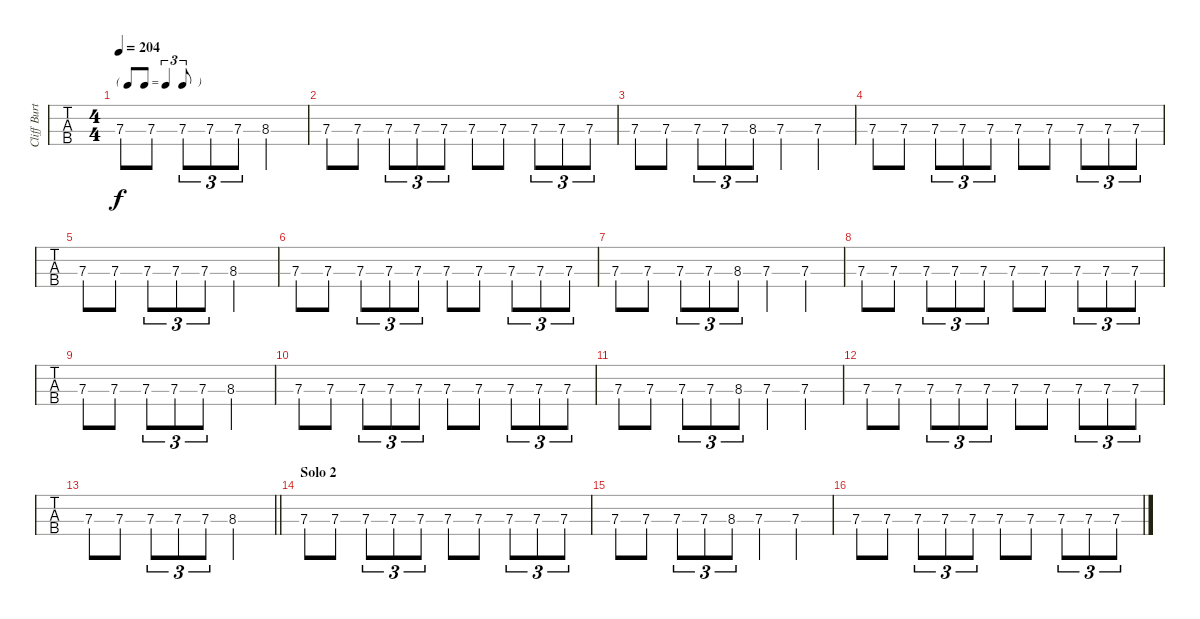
\track ("Cliff Burton/Jason Newsted" "Cliff Burt") {instrument electricbassfinger}
\staff {tabs}
\tuning (G2 D2 A1 E1) {hide}
\ts (4 4)
\tf triplet8th
\tempo 204
\clef f4
\ks c
7.3.8{dy f} 7.3.8 7.3.8{tu (3 2)} 7.3.8{tu (3 2)} 7.3.8{tu (3 2)} 8.3.2 |
7.3.8 7.3.8 7.3.8{tu (3 2)} 7.3.8{tu (3 2)} 7.3.8{tu (3 2)} 7.3.8 7.3.8 7.3.8{tu (3 2)} 7.3.8{tu (3 2)} 7.3.8{tu (3 2)} |
7.3.8 7.3.8 7.3.8{tu (3 2)} 7.3.8{tu (3 2)} 8.3.8{tu (3 2)} 7.3.4 7.3.4 |
7.3.8 7.3.8 7.3.8{tu (3 2)} 7.3.8{tu (3 2)} 7.3.8{tu (3 2)} 7.3.8 7.3.8 7.3.8{tu (3 2)} 7.3.8{tu (3 2)} 7.3.8{tu (3 2)} |
7.3.8 7.3.8 7.3.8{tu (3 2)} 7.3.8{tu (3 2)} 7.3.8{tu (3 2)} 8.3.2 |
7.3.8 7.3.8 7.3.8{tu (3 2)} 7.3.8{tu (3 2)} 7.3.8{tu (3 2)} 7.3.8 7.3.8 7.3.8{tu (3 2)} 7.3.8{tu (3 2)} 7.3.8{tu (3 2)} |
7.3.8 7.3.8 7.3.8{tu (3 2)} 7.3.8{tu (3 2)} 8.3.8{tu (3 2)} 7.3.4 7.3.4 |
7.3.8 7.3.8 7.3.8{tu (3 2)} 7.3.8{tu (3 2)} 7.3.8{tu (3 2)} 7.3.8 7.3.8 7.3.8{tu (3 2)} 7.3.8{tu (3 2)} 7.3.8{tu (3 2)} |
7.3.8 7.3.8 7.3.8{tu (3 2)} 7.3.8{tu (3 2)} 7.3.8{tu (3 2)} 8.3.2 |
7.3.8 7.3.8 7.3.8{tu (3 2)} 7.3.8{tu (3 2)} 7.3.8{tu (3 2)} 7.3.8 7.3.8 7.3.8{tu (3 2)} 7.3.8{tu (3 2)} 7.3.8{tu (3 2)} |
7.3.8 7.3.8 7.3.8{tu (3 2)} 7.3.8{tu (3 2)} 8.3.8{tu (3 2)} 7.3.4 7.3.4 |
7.3.8 7.3.8 7.3.8{tu (3 2)} 7.3.8{tu (3 2)} 7.3.8{tu (3 2)} 7.3.8 7.3.8 7.3.8{tu (3 2)} 7.3.8{tu (3 2)} 7.3.8{tu (3 2)} |
\barLineRight lightlight
7.3.8 7.3.8 7.3.8{tu (3 2)} 7.3.8{tu (3 2)} 7.3.8{tu (3 2)} 8.3.2 |
\section ("" "Solo 2")
7.3.8 7.3.8 7.3.8{tu (3 2)} 7.3.8{tu (3 2)} 7.3.8{tu (3 2)} 7.3.8 7.3.8 7.3.8{tu (3 2)} 7.3.8{tu (3 2)} 7.3.8{tu (3 2)} |
7.3.8 7.3.8 7.3.8{tu (3 2)} 7.3.8{tu (3 2)} 8.3.8{tu (3 2)} 7.3.4 7.3.4 |
7.3.8 7.3.8 7.3.8{tu (3 2)} 7.3.8{tu (3 2)} 7.3.8{tu (3 2)} 7.3.8 7.3.8 7.3.8{tu (3 2)} 7.3.8{tu (3 2)} 7.3.8{tu (3 2)}
